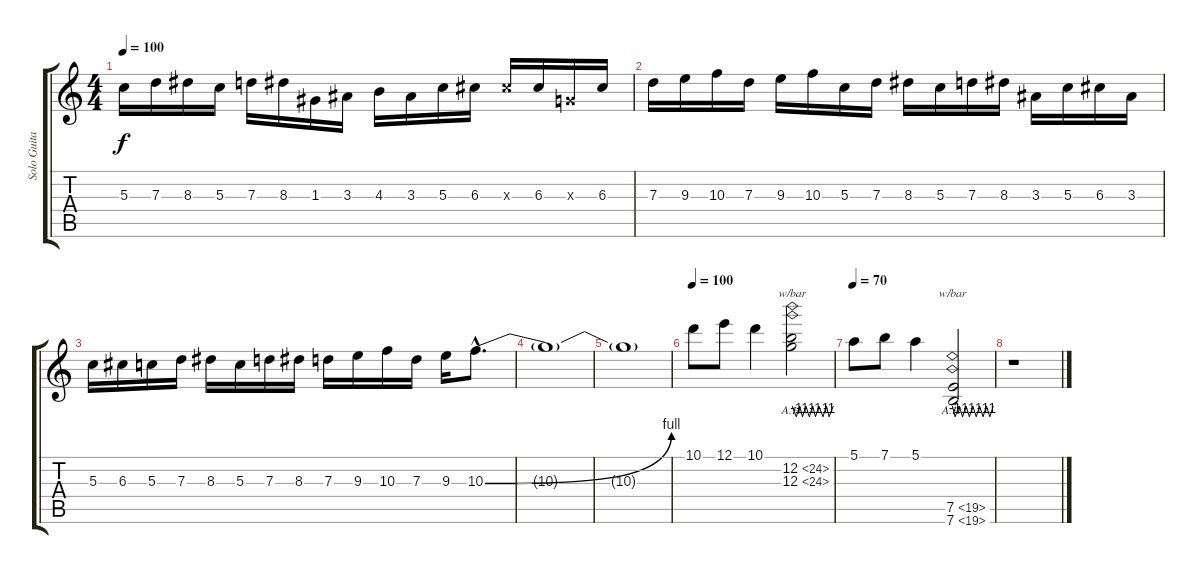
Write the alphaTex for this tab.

\track ("Solo Guitar" "Solo Guita") {instrument overdrivenguitar}
\staff {score tabs}
\tuning (E4 B3 G3 D3 A2 E2) {hide}
\ts (4 4)
\tempo 100
\clef g2
\ks c
5.3.16{dy f} 7.3.16 8.3.16 5.3.16 7.3.16 8.3.16 1.3.16 3.3.16 4.3.16 3.3.16 5.3.16 6.3.16 6.3{x}.16 6.3.16 0.3{x}.16 6.3.16 |
7.3.16 9.3.16 10.3.16 7.3.16 9.3.16 10.3.16 5.3.16 7.3.16 8.3.16 5.3.16 7.3.16 8.3.16 3.3.16 5.3.16 6.3.16 3.3.16 |
5.3.16 6.3.16 5.3.16 7.3.16 8.3.16 5.3.16 7.3.16 8.3.16 7.3.16 9.3.16 10.3.16 7.3.16 9.3.16 10.3{be (bend 0 0 60 4) hac}.8{d} |
10.3{t}.1 |
10.3{t}.1 |
\tempo 100
10.1.8 12.1.8 10.1.4 (12.2{ah 12} 12.3{ah 12}).2{tbe (custom default 0 0 6 -4 11 0 15 -4 20 0 25 -4 30 0 34 -4 39 0 45 -4 50 0 54 -4 60 0)} |
\tempo 70
5.1.8 7.1.8 5.1.4 (7.5{ah 12} 7.6{ah 12}).2{tbe (custom default 0 0 4 -4 10 0 15 -4 20 0 25 -4 30 0 35 -4 40 0 45 -4 50 0 55 -4 60 0)} |
r.1
